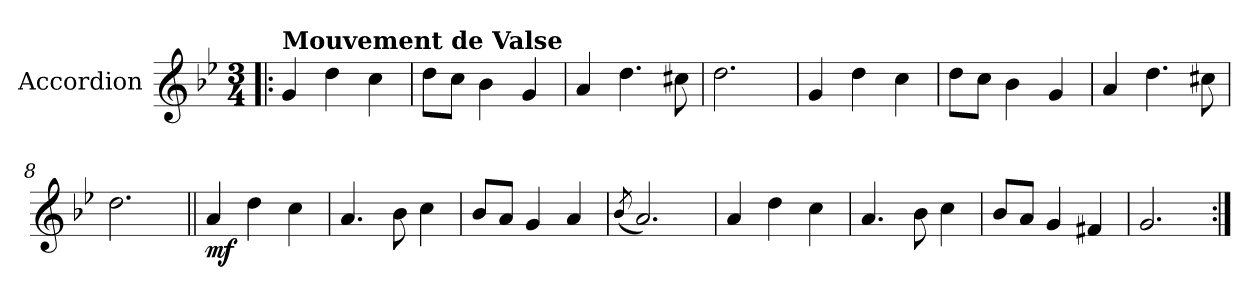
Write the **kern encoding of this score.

**kern	**dynam
*part1	*part1
*staff1	*staff1
*I"Accordion	*
*I'Acc.	*
*clefG2	*
*k[b-e-]	*
*g:	*
*M3/4	*
=1!|:	=1!|:
!LO:TX:a:B:t=Mouvement de Valse	!
4g/	.
4dd\	.
4cc\	.
=2	=2
8dd\L	.
8cc\J	.
4b-\	.
4g/	.
=3	=3
4a/	.
4.dd\	.
8cc#X\	.
=4	=4
2.dd\	.
=5	=5
4g/	.
4dd\	.
4cc\	.
!!LO:LB:g=z
=6	=6
8dd\L	.
8cc\J	.
4b-\	.
4g/	.
=7	=7
4a/	.
4.dd\	.
8cc#X\	.
=8	=8
2.dd\	.
=9||	=9||
!	!LO:DY:b
4a/	mf
4dd\	.
4cc\	.
=10	=10
4.a/	.
8b-\	.
4cc\	.
!!LO:LB:g=z
=11	=11
8b-/L	.
8a/J	.
4g/	.
4a/	.
=12	=12
(<8qb-/	.
2.a/)	.
=13	=13
4a/	.
4dd\	.
4cc\	.
=14	=14
4.a/	.
8b-\	.
4cc\	.
=15	=15
8b-/L	.
8a/J	.
4g/	.
4f#X/	.
=16	=16
2.g/	.
=:|!	=:|!
*-	*-
